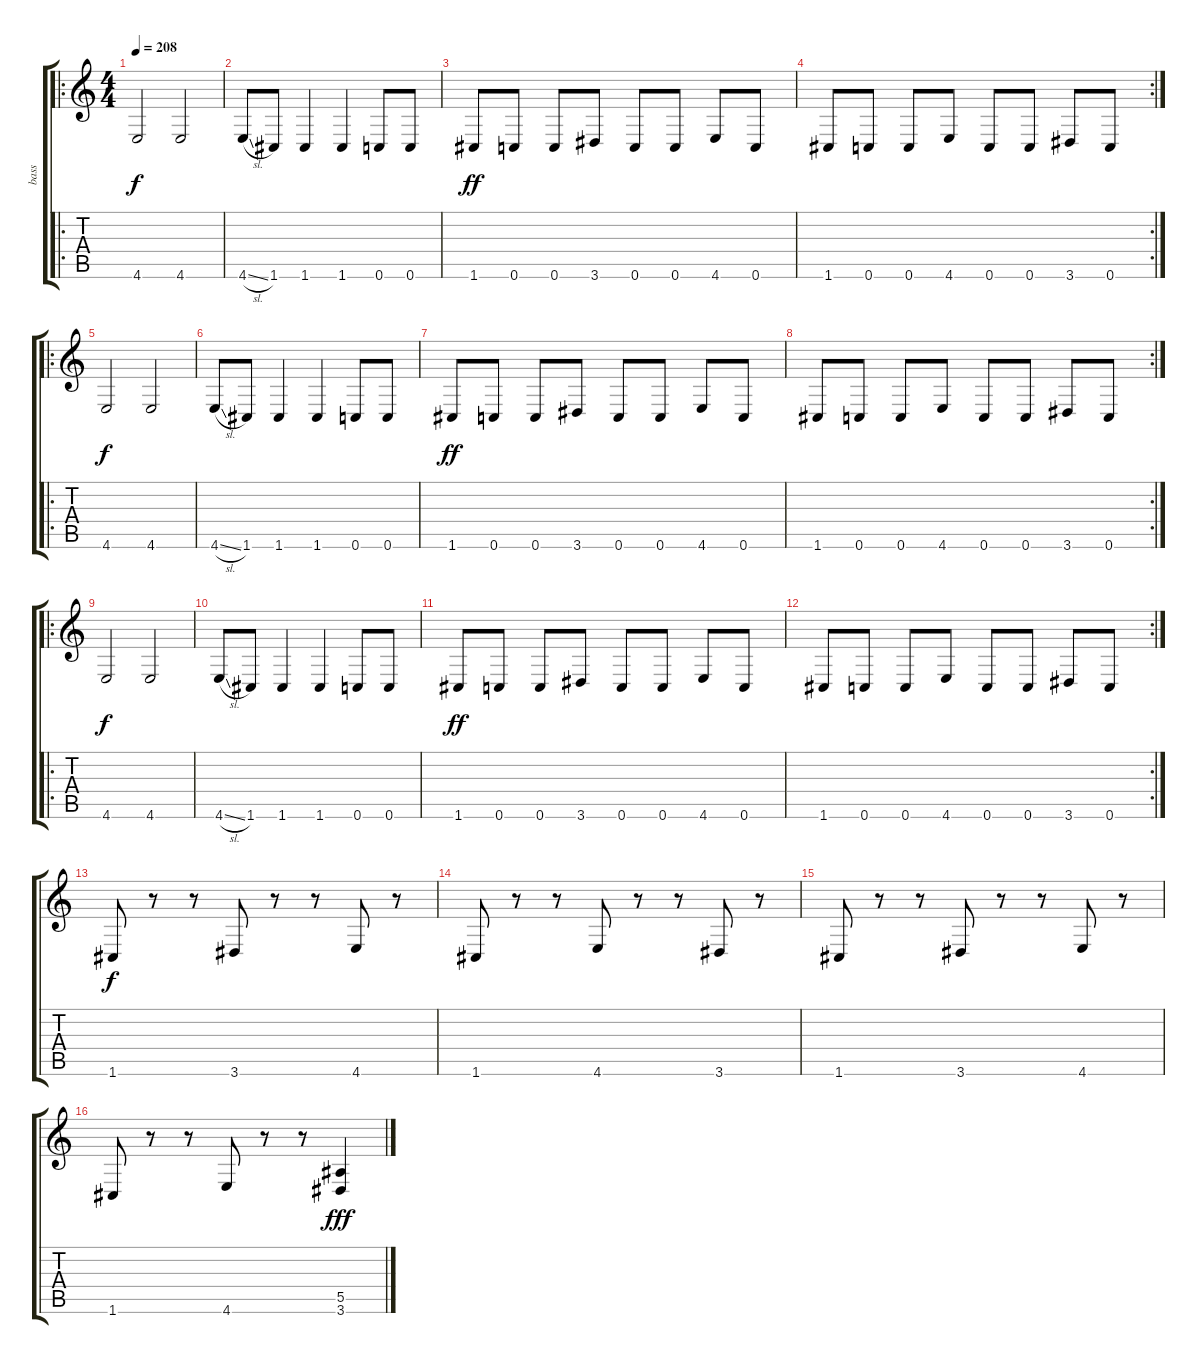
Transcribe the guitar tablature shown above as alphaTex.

\track ("bass" "bass") {instrument slapbass1}
\staff {score tabs}
\tuning (C4 G3 Eb3 Bb2 F2 C2) {hide}
\ro
\ts (4 4)
\tempo 208
\clef g2
\ks c
4.6.2{dy f} 4.6.2 |
4.6{sl}.8 1.6.8 1.6.4 1.6.4 0.6.8 0.6.8 |
1.6.8{dy ff} 0.6.8 0.6.8 3.6.8 0.6.8 0.6.8 4.6.8 0.6.8 |
\rc 2
1.6.8 0.6.8 0.6.8 4.6.8 0.6.8 0.6.8 3.6.8 0.6.8 |
\ro
4.6.2{dy f} 4.6.2 |
4.6{sl}.8 1.6.8 1.6.4 1.6.4 0.6.8 0.6.8 |
1.6.8{dy ff} 0.6.8 0.6.8 3.6.8 0.6.8 0.6.8 4.6.8 0.6.8 |
\rc 2
1.6.8 0.6.8 0.6.8 4.6.8 0.6.8 0.6.8 3.6.8 0.6.8 |
\ro
4.6.2{dy f} 4.6.2 |
4.6{sl}.8 1.6.8 1.6.4 1.6.4 0.6.8 0.6.8 |
1.6.8{dy ff} 0.6.8 0.6.8 3.6.8 0.6.8 0.6.8 4.6.8 0.6.8 |
\rc 2
1.6.8 0.6.8 0.6.8 4.6.8 0.6.8 0.6.8 3.6.8 0.6.8 |
1.6.8{dy f} r.8 r.8 3.6.8 r.8 r.8 4.6.8 r.8 |
1.6.8 r.8 r.8 4.6.8 r.8 r.8 3.6.8 r.8 |
1.6.8 r.8 r.8 3.6.8 r.8 r.8 4.6.8 r.8 |
1.6.8 r.8 r.8 4.6.8 r.8 r.8 (5.5 3.6).4{dy fff}
